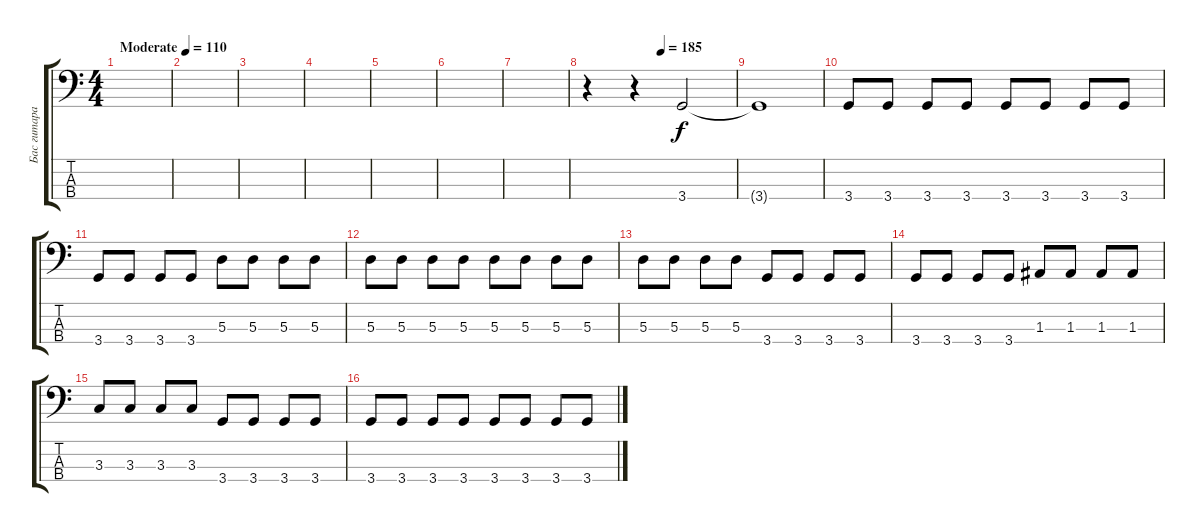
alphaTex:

\track ("Бас гитара" "Бас гитара") {instrument electricbassfinger}
\staff {score tabs}
\tuning (G2 D2 A1 E1) {hide}
\ts (4 4)
\tempo (110 "Moderate")
\clef f4
\ks c
|
|
|
|
|
|
|
\tempo (185 0.5)
r.4 r.4 3.4.2 |
3.4{t}.1 |
3.4.8 3.4.8 3.4.8 3.4.8 3.4.8 3.4.8 3.4.8 3.4.8 |
3.4.8 3.4.8 3.4.8 3.4.8 5.3.8 5.3.8 5.3.8 5.3.8 |
5.3.8 5.3.8 5.3.8 5.3.8 5.3.8 5.3.8 5.3.8 5.3.8 |
5.3.8 5.3.8 5.3.8 5.3.8 3.4.8 3.4.8 3.4.8 3.4.8 |
3.4.8 3.4.8 3.4.8 3.4.8 1.3.8 1.3.8 1.3.8 1.3.8 |
3.3.8 3.3.8 3.3.8 3.3.8 3.4.8 3.4.8 3.4.8 3.4.8 |
3.4.8 3.4.8 3.4.8 3.4.8 3.4.8 3.4.8 3.4.8 3.4.8
